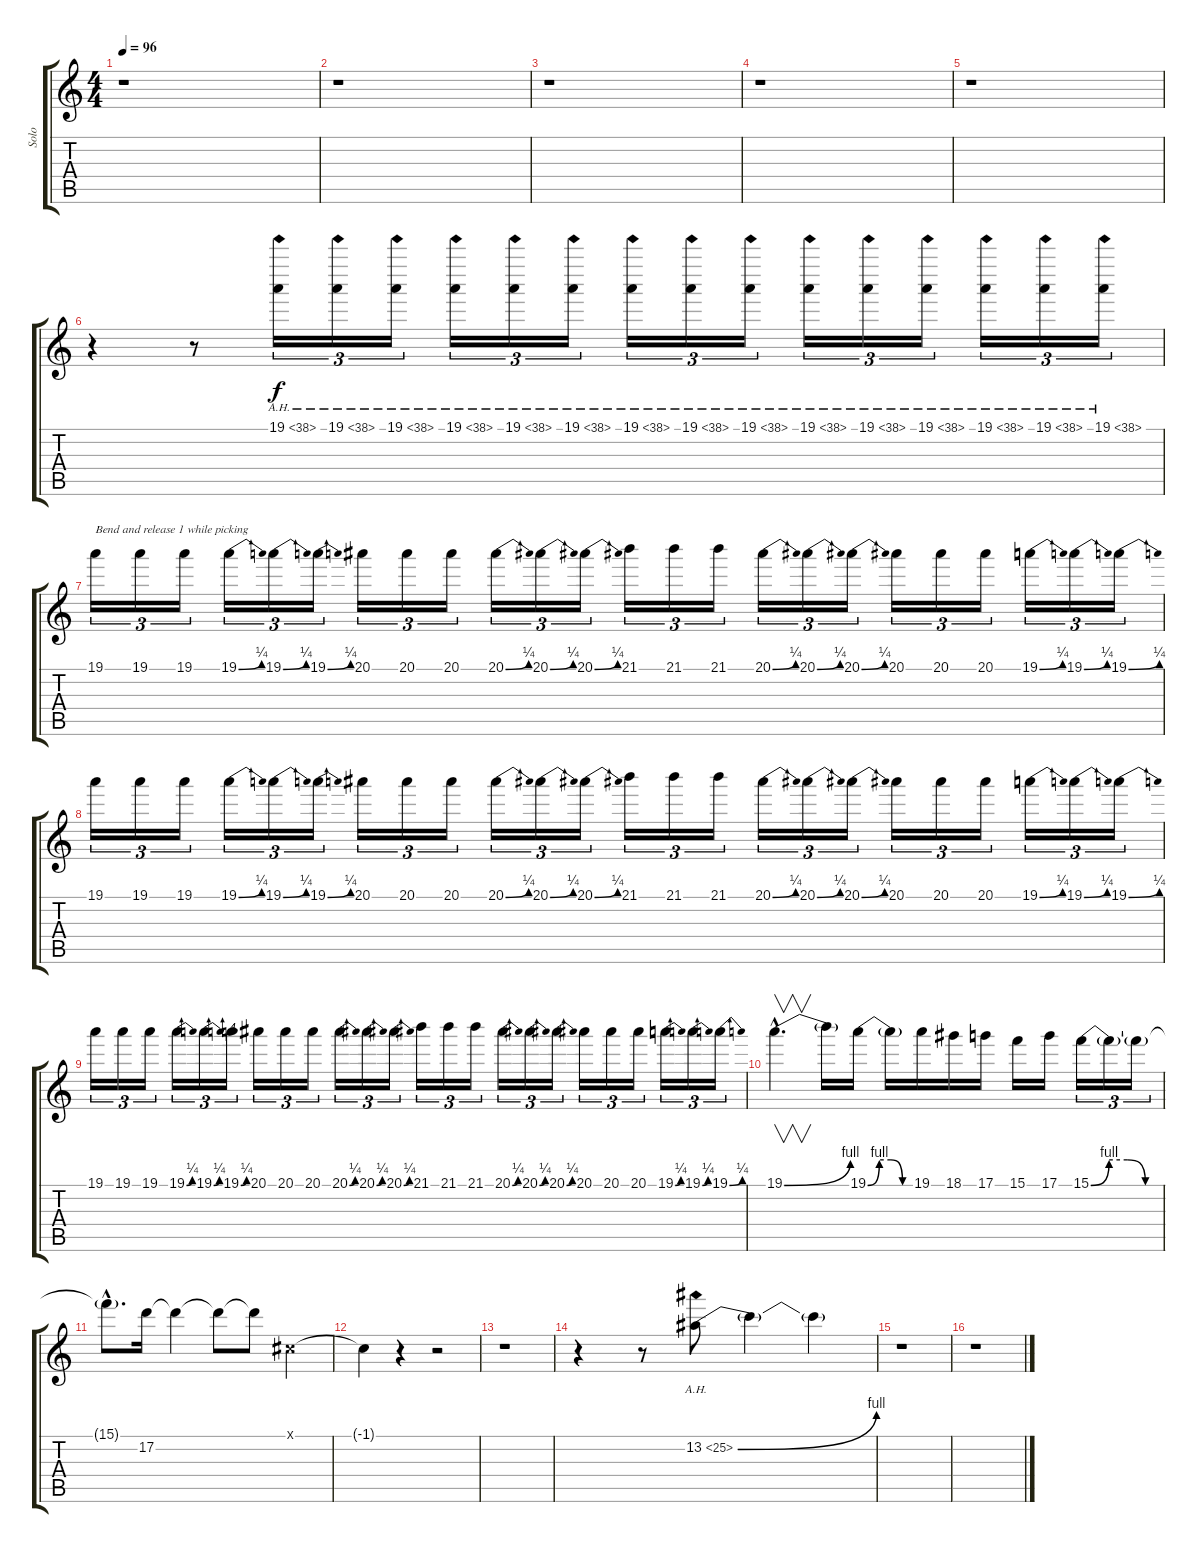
\track ("Solo" "Solo") {instrument distortionguitar}
\staff {score tabs}
\tuning (D4 A3 F3 C3 G2 D2) {hide}
\ts (4 4)
\tempo 96
\clef g2
\ks c
r.1{dy f} |
r.1 |
r.1 |
r.1 |
r.1 |
r.4 r.8 19.1{ah 19}.16{tu (3 2)} 19.1{ah 19}.16{tu (3 2)} 19.1{ah 19}.16{tu (3 2)} 19.1{ah 19}.16{tu (3 2)} 19.1{ah 19}.16{tu (3 2)} 19.1{ah 19}.16{tu (3 2)} 19.1{ah 19}.16{tu (3 2)} 19.1{ah 19}.16{tu (3 2)} 19.1{ah 19}.16{tu (3 2)} 19.1{ah 19}.16{tu (3 2)} 19.1{ah 19}.16{tu (3 2)} 19.1{ah 19}.16{tu (3 2)} 19.1{ah 19}.16{tu (3 2)} 19.1{ah 19}.16{tu (3 2)} 19.1{ah 19}.16{tu (3 2)} |
19.1.16{tu (3 2) txt "Bend and release 1 while picking"} 19.1.16{tu (3 2)} 19.1.16{tu (3 2)} 19.1{be (bend 0 0 60 1)}.16{tu (3 2)} 19.1{be (bend 0 0 60 1)}.16{tu (3 2)} 19.1{be (bend 0 0 60 1)}.16{tu (3 2)} 20.1.16{tu (3 2)} 20.1.16{tu (3 2)} 20.1.16{tu (3 2)} 20.1{be (bend 0 0 60 1)}.16{tu (3 2)} 20.1{be (bend 0 0 60 1)}.16{tu (3 2)} 20.1{be (bend 0 0 60 1)}.16{tu (3 2)} 21.1.16{tu (3 2)} 21.1.16{tu (3 2)} 21.1.16{tu (3 2)} 20.1{be (bend 0 0 60 1)}.16{tu (3 2)} 20.1{be (bend 0 0 60 1)}.16{tu (3 2)} 20.1{be (bend 0 0 60 1)}.16{tu (3 2)} 20.1.16{tu (3 2)} 20.1.16{tu (3 2)} 20.1.16{tu (3 2)} 19.1{be (bend 0 0 60 1)}.16{tu (3 2)} 19.1{be (bend 0 0 60 1)}.16{tu (3 2)} 19.1{be (bend 0 0 60 1)}.16{tu (3 2)} |
19.1.16{tu (3 2)} 19.1.16{tu (3 2)} 19.1.16{tu (3 2)} 19.1{be (bend 0 0 60 1)}.16{tu (3 2)} 19.1{be (bend 0 0 60 1)}.16{tu (3 2)} 19.1{be (bend 0 0 60 1)}.16{tu (3 2)} 20.1.16{tu (3 2)} 20.1.16{tu (3 2)} 20.1.16{tu (3 2)} 20.1{be (bend 0 0 60 1)}.16{tu (3 2)} 20.1{be (bend 0 0 60 1)}.16{tu (3 2)} 20.1{be (bend 0 0 60 1)}.16{tu (3 2)} 21.1.16{tu (3 2)} 21.1.16{tu (3 2)} 21.1.16{tu (3 2)} 20.1{be (bend 0 0 60 1)}.16{tu (3 2)} 20.1{be (bend 0 0 60 1)}.16{tu (3 2)} 20.1{be (bend 0 0 60 1)}.16{tu (3 2)} 20.1.16{tu (3 2)} 20.1.16{tu (3 2)} 20.1.16{tu (3 2)} 19.1{be (bend 0 0 60 1)}.16{tu (3 2)} 19.1{be (bend 0 0 60 1)}.16{tu (3 2)} 19.1{be (bend 0 0 60 1)}.16{tu (3 2)} |
19.1.16{tu (3 2)} 19.1.16{tu (3 2)} 19.1.16{tu (3 2)} 19.1{be (bend 0 0 60 1)}.16{tu (3 2)} 19.1{be (bend 0 0 60 1)}.16{tu (3 2)} 19.1{be (bend 0 0 60 1)}.16{tu (3 2)} 20.1.16{tu (3 2)} 20.1.16{tu (3 2)} 20.1.16{tu (3 2)} 20.1{be (bend 0 0 60 1)}.16{tu (3 2)} 20.1{be (bend 0 0 60 1)}.16{tu (3 2)} 20.1{be (bend 0 0 60 1)}.16{tu (3 2)} 21.1.16{tu (3 2)} 21.1.16{tu (3 2)} 21.1.16{tu (3 2)} 20.1{be (bend 0 0 60 1)}.16{tu (3 2)} 20.1{be (bend 0 0 60 1)}.16{tu (3 2)} 20.1{be (bend 0 0 60 1)}.16{tu (3 2)} 20.1.16{tu (3 2)} 20.1.16{tu (3 2)} 20.1.16{tu (3 2)} 19.1{be (bend 0 0 60 1)}.16{tu (3 2)} 19.1{be (bend 0 0 60 1)}.16{tu (3 2)} 19.1{be (bend 0 0 60 1)}.16{tu (3 2)} |
19.1{be (bend 0 0 60 4) hac}.4{v d} 19.1{t}.16 19.1{be (custom 0 0 15 4 30 4 45 0 60 0)}.16 19.1{t}.16 19.1.16 18.1.16 17.1.16 15.1.16 17.1.16 15.1{be (custom 0 0 15 4 30 4 45 0 60 0)}.16{tu (3 2)} 15.1{t}.16{tu (3 2)} 15.1{t}.16{tu (3 2)} |
15.1{hac t}.8{d} 17.2.16 17.2{t}.4 17.2{t}.8 17.2{t}.8 -1.1{x}.4 |
-1.1{t}.4 r.4 r.2 |
r.1 |
r.4 r.8 13.2{be (bend 0 0 60 4) ah 12}.8 13.2{t}.4 13.2{t}.4 |
r.1 |
r.1
